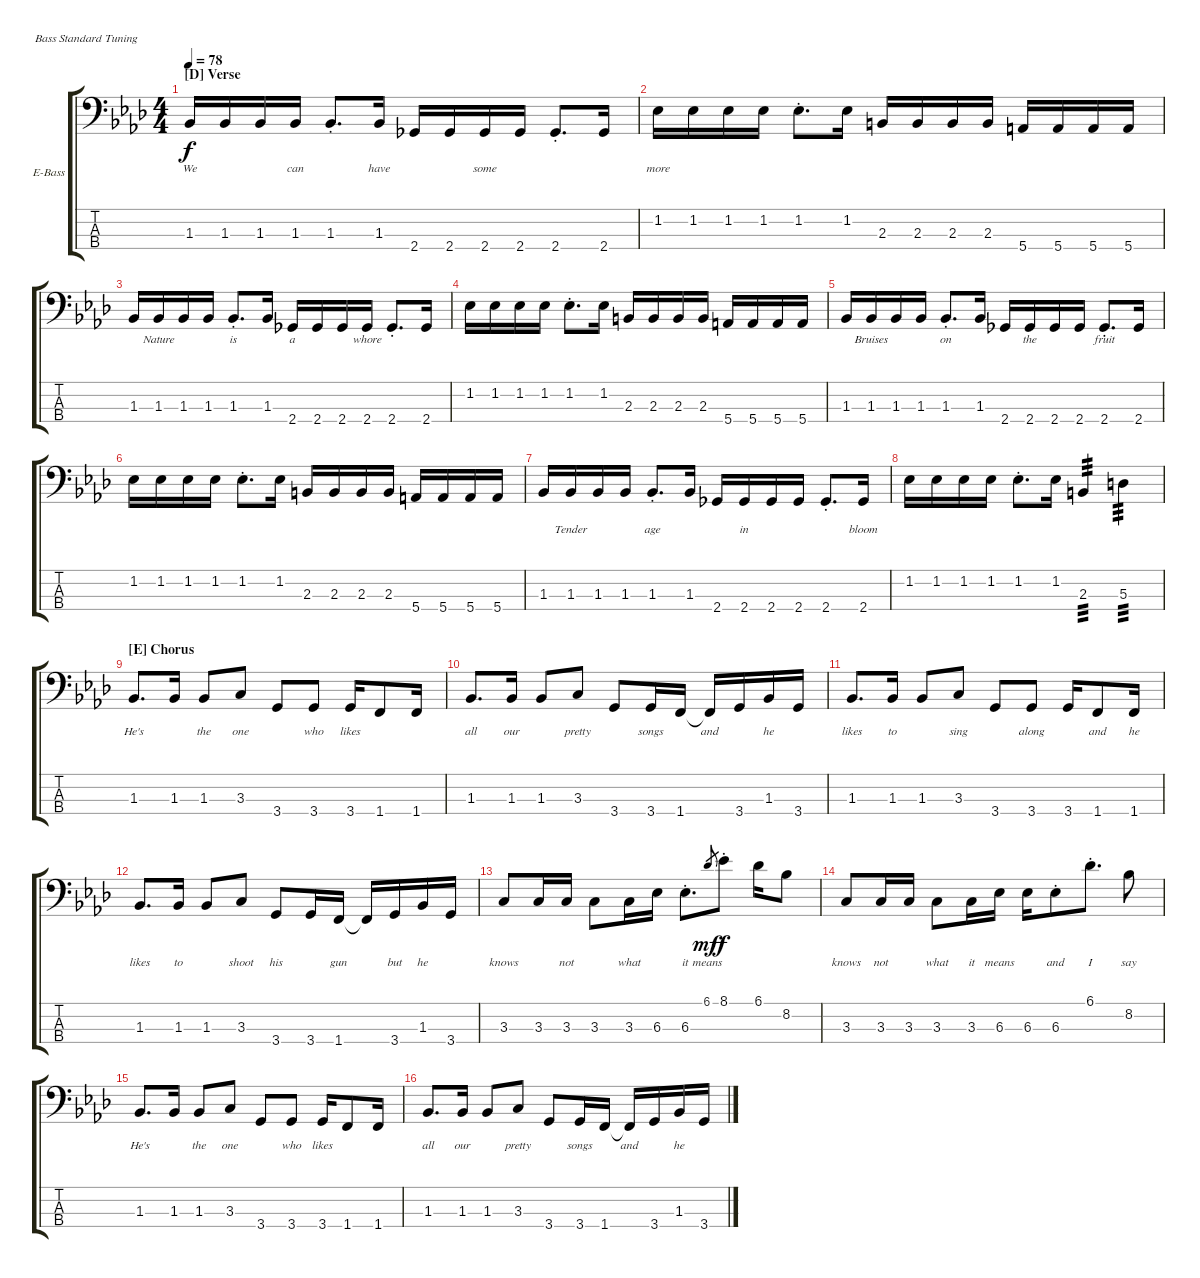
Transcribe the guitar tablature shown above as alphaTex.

\defaultSystemsLayout 4
\bracketExtendMode groupsimilarinstruments
\firstSystemTrackNameOrientation horizontal
\otherSystemsTrackNameOrientation horizontal
\track ("Electric Bass" "E-Bass") {instrument electricbassfinger}
\staff {score tabs}
\tuning (G2 D2 A1 E1)
\ts (4 4)
\section ("D" "Verse")
\tempo 78
\clef f4
\scale
1.07692
\ks ab
1.3.16{lyrics (0 "We") lyrics (1 "") lyrics (2 "") lyrics (3 "") lyrics (4 "") dy f} 1.3.16{lyrics (0 "") lyrics (1 "") lyrics (2 "") lyrics (3 "") lyrics (4 "")} 1.3.16{lyrics (0 "") lyrics (1 "") lyrics (2 "") lyrics (3 "") lyrics (4 "")} 1.3.16{lyrics (0 "can") lyrics (1 "") lyrics (2 "") lyrics (3 "") lyrics (4 "")} 1.3{st}.8{d lyrics (0 "") lyrics (1 "") lyrics (2 "") lyrics (3 "") lyrics (4 "")} 1.3.16{lyrics (0 "have") lyrics (1 "") lyrics (2 "") lyrics (3 "") lyrics (4 "")} 2.4.16{lyrics (0 "") lyrics (1 "") lyrics (2 "") lyrics (3 "") lyrics (4 "")} 2.4.16{lyrics (0 "") lyrics (1 "") lyrics (2 "") lyrics (3 "") lyrics (4 "")} 2.4.16{lyrics (0 "some") lyrics (1 "") lyrics (2 "") lyrics (3 "") lyrics (4 "")} 2.4.16{lyrics (0 "") lyrics (1 "") lyrics (2 "") lyrics (3 "") lyrics (4 "")} 2.4{st}.8{d lyrics (0 "") lyrics (1 "") lyrics (2 "") lyrics (3 "") lyrics (4 "")} 2.4.16{lyrics (0 "") lyrics (1 "") lyrics (2 "") lyrics (3 "") lyrics (4 "")} |
\scale
0.923077 1.2.16{lyrics (0 "more") lyrics (1 "") lyrics (2 "") lyrics (3 "") lyrics (4 "")} 1.2.16{lyrics (0 "") lyrics (1 "") lyrics (2 "") lyrics (3 "") lyrics (4 "")} 1.2.16{lyrics (0 "") lyrics (1 "") lyrics (2 "") lyrics (3 "") lyrics (4 "")} 1.2.16{lyrics (0 "") lyrics (1 "") lyrics (2 "") lyrics (3 "") lyrics (4 "")} 1.2{st}.8{d lyrics (0 "") lyrics (1 "") lyrics (2 "") lyrics (3 "") lyrics (4 "")} 1.2.16{lyrics (0 "") lyrics (1 "") lyrics (2 "") lyrics (3 "") lyrics (4 "")} 2.3.16{lyrics (0 "") lyrics (1 "") lyrics (2 "") lyrics (3 "") lyrics (4 "")} 2.3.16{lyrics (0 "") lyrics (1 "") lyrics (2 "") lyrics (3 "") lyrics (4 "")} 2.3.16{lyrics (0 "") lyrics (1 "") lyrics (2 "") lyrics (3 "") lyrics (4 "")} 2.3.16{lyrics (0 "") lyrics (1 "") lyrics (2 "") lyrics (3 "") lyrics (4 "")} 5.4.16{lyrics (0 "") lyrics (1 "") lyrics (2 "") lyrics (3 "") lyrics (4 "")} 5.4.16{lyrics (0 "") lyrics (1 "") lyrics (2 "") lyrics (3 "") lyrics (4 "")} 5.4.16{lyrics (0 "") lyrics (1 "") lyrics (2 "") lyrics (3 "") lyrics (4 "")} 5.4.16{lyrics (0 "") lyrics (1 "") lyrics (2 "") lyrics (3 "") lyrics (4 "")} |
\scale
1.07692 1.3.16{lyrics (0 "") lyrics (1 "") lyrics (2 "") lyrics (3 "") lyrics (4 "")} 1.3.16{lyrics (0 "Nature") lyrics (1 "") lyrics (2 "") lyrics (3 "") lyrics (4 "")} 1.3.16{lyrics (0 "") lyrics (1 "") lyrics (2 "") lyrics (3 "") lyrics (4 "")} 1.3.16{lyrics (0 "") lyrics (1 "") lyrics (2 "") lyrics (3 "") lyrics (4 "")} 1.3{st}.8{d lyrics (0 "is") lyrics (1 "") lyrics (2 "") lyrics (3 "") lyrics (4 "")} 1.3.16{lyrics (0 "") lyrics (1 "") lyrics (2 "") lyrics (3 "") lyrics (4 "")} 2.4.16{lyrics (0 "a") lyrics (1 "") lyrics (2 "") lyrics (3 "") lyrics (4 "")} 2.4.16{lyrics (0 "") lyrics (1 "") lyrics (2 "") lyrics (3 "") lyrics (4 "")} 2.4.16{lyrics (0 "") lyrics (1 "") lyrics (2 "") lyrics (3 "") lyrics (4 "")} 2.4.16{lyrics (0 "whore") lyrics (1 "") lyrics (2 "") lyrics (3 "") lyrics (4 "")} 2.4{st}.8{d lyrics (0 "") lyrics (1 "") lyrics (2 "") lyrics (3 "") lyrics (4 "")} 2.4.16{lyrics (0 "") lyrics (1 "") lyrics (2 "") lyrics (3 "") lyrics (4 "")} |
\scale
0.923077 1.2.16{lyrics (0 "") lyrics (1 "") lyrics (2 "") lyrics (3 "") lyrics (4 "")} 1.2.16{lyrics (0 "") lyrics (1 "") lyrics (2 "") lyrics (3 "") lyrics (4 "")} 1.2.16{lyrics (0 "") lyrics (1 "") lyrics (2 "") lyrics (3 "") lyrics (4 "")} 1.2.16{lyrics (0 "") lyrics (1 "") lyrics (2 "") lyrics (3 "") lyrics (4 "")} 1.2{st}.8{d lyrics (0 "") lyrics (1 "") lyrics (2 "") lyrics (3 "") lyrics (4 "")} 1.2.16{lyrics (0 "") lyrics (1 "") lyrics (2 "") lyrics (3 "") lyrics (4 "")} 2.3.16{lyrics (0 "") lyrics (1 "") lyrics (2 "") lyrics (3 "") lyrics (4 "")} 2.3.16{lyrics (0 "") lyrics (1 "") lyrics (2 "") lyrics (3 "") lyrics (4 "")} 2.3.16{lyrics (0 "") lyrics (1 "") lyrics (2 "") lyrics (3 "") lyrics (4 "")} 2.3.16{lyrics (0 "") lyrics (1 "") lyrics (2 "") lyrics (3 "") lyrics (4 "")} 5.4.16{lyrics (0 "") lyrics (1 "") lyrics (2 "") lyrics (3 "") lyrics (4 "")} 5.4.16{lyrics (0 "") lyrics (1 "") lyrics (2 "") lyrics (3 "") lyrics (4 "")} 5.4.16{lyrics (0 "") lyrics (1 "") lyrics (2 "") lyrics (3 "") lyrics (4 "")} 5.4.16{lyrics (0 "") lyrics (1 "") lyrics (2 "") lyrics (3 "") lyrics (4 "")} |
\scale
1.07692 1.3.16{lyrics (0 "") lyrics (1 "") lyrics (2 "") lyrics (3 "") lyrics (4 "")} 1.3.16{lyrics (0 "Bruises") lyrics (1 "") lyrics (2 "") lyrics (3 "") lyrics (4 "")} 1.3.16{lyrics (0 "") lyrics (1 "") lyrics (2 "") lyrics (3 "") lyrics (4 "")} 1.3.16{lyrics (0 "") lyrics (1 "") lyrics (2 "") lyrics (3 "") lyrics (4 "")} 1.3{st}.8{d lyrics (0 "on") lyrics (1 "") lyrics (2 "") lyrics (3 "") lyrics (4 "")} 1.3.16{lyrics (0 "") lyrics (1 "") lyrics (2 "") lyrics (3 "") lyrics (4 "")} 2.4.16{lyrics (0 "") lyrics (1 "") lyrics (2 "") lyrics (3 "") lyrics (4 "")} 2.4.16{lyrics (0 "the") lyrics (1 "") lyrics (2 "") lyrics (3 "") lyrics (4 "")} 2.4.16{lyrics (0 "") lyrics (1 "") lyrics (2 "") lyrics (3 "") lyrics (4 "")} 2.4.16{lyrics (0 "") lyrics (1 "") lyrics (2 "") lyrics (3 "") lyrics (4 "")} 2.4{st}.8{d lyrics (0 "fruit") lyrics (1 "") lyrics (2 "") lyrics (3 "") lyrics (4 "")} 2.4.16{lyrics (0 "") lyrics (1 "") lyrics (2 "") lyrics (3 "") lyrics (4 "")} |
\scale
0.923077 1.2.16{lyrics (0 "") lyrics (1 "") lyrics (2 "") lyrics (3 "") lyrics (4 "")} 1.2.16{lyrics (0 "") lyrics (1 "") lyrics (2 "") lyrics (3 "") lyrics (4 "")} 1.2.16{lyrics (0 "") lyrics (1 "") lyrics (2 "") lyrics (3 "") lyrics (4 "")} 1.2.16{lyrics (0 "") lyrics (1 "") lyrics (2 "") lyrics (3 "") lyrics (4 "")} 1.2{st}.8{d lyrics (0 "") lyrics (1 "") lyrics (2 "") lyrics (3 "") lyrics (4 "")} 1.2.16{lyrics (0 "") lyrics (1 "") lyrics (2 "") lyrics (3 "") lyrics (4 "")} 2.3.16{lyrics (0 "") lyrics (1 "") lyrics (2 "") lyrics (3 "") lyrics (4 "")} 2.3.16{lyrics (0 "") lyrics (1 "") lyrics (2 "") lyrics (3 "") lyrics (4 "")} 2.3.16{lyrics (0 "") lyrics (1 "") lyrics (2 "") lyrics (3 "") lyrics (4 "")} 2.3.16{lyrics (0 "") lyrics (1 "") lyrics (2 "") lyrics (3 "") lyrics (4 "")} 5.4.16{lyrics (0 "") lyrics (1 "") lyrics (2 "") lyrics (3 "") lyrics (4 "")} 5.4.16{lyrics (0 "") lyrics (1 "") lyrics (2 "") lyrics (3 "") lyrics (4 "")} 5.4.16{lyrics (0 "") lyrics (1 "") lyrics (2 "") lyrics (3 "") lyrics (4 "")} 5.4.16{lyrics (0 "") lyrics (1 "") lyrics (2 "") lyrics (3 "") lyrics (4 "")} |
\scale
1.07692 1.3.16{lyrics (0 "") lyrics (1 "") lyrics (2 "") lyrics (3 "") lyrics (4 "")} 1.3.16{lyrics (0 "Tender") lyrics (1 "") lyrics (2 "") lyrics (3 "") lyrics (4 "")} 1.3.16{lyrics (0 "") lyrics (1 "") lyrics (2 "") lyrics (3 "") lyrics (4 "")} 1.3.16{lyrics (0 "") lyrics (1 "") lyrics (2 "") lyrics (3 "") lyrics (4 "")} 1.3{st}.8{d lyrics (0 "age") lyrics (1 "") lyrics (2 "") lyrics (3 "") lyrics (4 "")} 1.3.16{lyrics (0 "") lyrics (1 "") lyrics (2 "") lyrics (3 "") lyrics (4 "")} 2.4.16{lyrics (0 "") lyrics (1 "") lyrics (2 "") lyrics (3 "") lyrics (4 "")} 2.4.16{lyrics (0 "in") lyrics (1 "") lyrics (2 "") lyrics (3 "") lyrics (4 "")} 2.4.16{lyrics (0 "") lyrics (1 "") lyrics (2 "") lyrics (3 "") lyrics (4 "")} 2.4.16{lyrics (0 "") lyrics (1 "") lyrics (2 "") lyrics (3 "") lyrics (4 "")} 2.4{st}.8{d lyrics (0 "") lyrics (1 "") lyrics (2 "") lyrics (3 "") lyrics (4 "")} 2.4.16{lyrics (0 "bloom") lyrics (1 "") lyrics (2 "") lyrics (3 "") lyrics (4 "")} |
\scale
0.923077 1.2.16{lyrics (0 "") lyrics (1 "") lyrics (2 "") lyrics (3 "") lyrics (4 "")} 1.2.16{lyrics (0 "") lyrics (1 "") lyrics (2 "") lyrics (3 "") lyrics (4 "")} 1.2.16{lyrics (0 "") lyrics (1 "") lyrics (2 "") lyrics (3 "") lyrics (4 "")} 1.2.16{lyrics (0 "") lyrics (1 "") lyrics (2 "") lyrics (3 "") lyrics (4 "")} 1.2{st}.8{d lyrics (0 "") lyrics (1 "") lyrics (2 "") lyrics (3 "") lyrics (4 "")} 1.2.16{lyrics (0 "") lyrics (1 "") lyrics (2 "") lyrics (3 "") lyrics (4 "")} 2.3.4{lyrics (0 "") lyrics (1 "") lyrics (2 "") lyrics (3 "") lyrics (4 "") tp 3} 5.3.4{lyrics (0 "") lyrics (1 "") lyrics (2 "") lyrics (3 "") lyrics (4 "") tp 3} |
\section ("E" "Chorus")
\scale
1.07692 1.3.8{d lyrics (0 "He's") lyrics (1 "") lyrics (2 "") lyrics (3 "") lyrics (4 "")} 1.3.16{lyrics (0 "") lyrics (1 "") lyrics (2 "") lyrics (3 "") lyrics (4 "")} 1.3.8{lyrics (0 "the") lyrics (1 "") lyrics (2 "") lyrics (3 "") lyrics (4 "")} 3.3.8{lyrics (0 "one") lyrics (1 "") lyrics (2 "") lyrics (3 "") lyrics (4 "")} 3.4.8{lyrics (0 "") lyrics (1 "") lyrics (2 "") lyrics (3 "") lyrics (4 "")} 3.4.8{lyrics (0 "who") lyrics (1 "") lyrics (2 "") lyrics (3 "") lyrics (4 "")} 3.4.16{lyrics (0 "likes") lyrics (1 "") lyrics (2 "") lyrics (3 "") lyrics (4 "")} 1.4.8{lyrics (0 "") lyrics (1 "") lyrics (2 "") lyrics (3 "") lyrics (4 "")} 1.4.16{lyrics (0 "") lyrics (1 "") lyrics (2 "") lyrics (3 "") lyrics (4 "")} |
\scale
0.923077 1.3.8{d lyrics (0 "all") lyrics (1 "") lyrics (2 "") lyrics (3 "") lyrics (4 "")} 1.3.16{lyrics (0 "our") lyrics (1 "") lyrics (2 "") lyrics (3 "") lyrics (4 "")} 1.3.8{lyrics (0 "") lyrics (1 "") lyrics (2 "") lyrics (3 "") lyrics (4 "")} 3.3.8{lyrics (0 "pretty") lyrics (1 "") lyrics (2 "") lyrics (3 "") lyrics (4 "")} 3.4.8{lyrics (0 "") lyrics (1 "") lyrics (2 "") lyrics (3 "") lyrics (4 "")} 3.4.16{lyrics (0 "songs") lyrics (1 "") lyrics (2 "") lyrics (3 "") lyrics (4 "")} 1.4.16{lyrics (0 "") lyrics (1 "") lyrics (2 "") lyrics (3 "") lyrics (4 "")} 1.4{t}.16{lyrics (0 "and") lyrics (1 "") lyrics (2 "") lyrics (3 "") lyrics (4 "")} 3.4.16{lyrics (0 "") lyrics (1 "") lyrics (2 "") lyrics (3 "") lyrics (4 "")} 1.3.16{lyrics (0 "he") lyrics (1 "") lyrics (2 "") lyrics (3 "") lyrics (4 "")} 3.4.16{lyrics (0 "") lyrics (1 "") lyrics (2 "") lyrics (3 "") lyrics (4 "")} |
\scale
1.07692 1.3.8{d lyrics (0 "likes") lyrics (1 "") lyrics (2 "") lyrics (3 "") lyrics (4 "")} 1.3.16{lyrics (0 "to") lyrics (1 "") lyrics (2 "") lyrics (3 "") lyrics (4 "")} 1.3.8{lyrics (0 "") lyrics (1 "") lyrics (2 "") lyrics (3 "") lyrics (4 "")} 3.3.8{lyrics (0 "sing") lyrics (1 "") lyrics (2 "") lyrics (3 "") lyrics (4 "")} 3.4.8{lyrics (0 "") lyrics (1 "") lyrics (2 "") lyrics (3 "") lyrics (4 "")} 3.4.8{lyrics (0 "along") lyrics (1 "") lyrics (2 "") lyrics (3 "") lyrics (4 "")} 3.4.16{lyrics (0 "") lyrics (1 "") lyrics (2 "") lyrics (3 "") lyrics (4 "")} 1.4.8{lyrics (0 "and") lyrics (1 "") lyrics (2 "") lyrics (3 "") lyrics (4 "")} 1.4.16{lyrics (0 "he") lyrics (1 "") lyrics (2 "") lyrics (3 "") lyrics (4 "")} |
\scale
0.923077 1.3.8{d lyrics (0 "likes") lyrics (1 "") lyrics (2 "") lyrics (3 "") lyrics (4 "")} 1.3.16{lyrics (0 "to") lyrics (1 "") lyrics (2 "") lyrics (3 "") lyrics (4 "")} 1.3.8{lyrics (0 "") lyrics (1 "") lyrics (2 "") lyrics (3 "") lyrics (4 "")} 3.3.8{lyrics (0 "shoot") lyrics (1 "") lyrics (2 "") lyrics (3 "") lyrics (4 "")} 3.4.8{lyrics (0 "his") lyrics (1 "") lyrics (2 "") lyrics (3 "") lyrics (4 "")} 3.4.16{lyrics (0 "") lyrics (1 "") lyrics (2 "") lyrics (3 "") lyrics (4 "")} 1.4.16{lyrics (0 "gun") lyrics (1 "") lyrics (2 "") lyrics (3 "") lyrics (4 "")} 1.4{t}.16{lyrics (0 "") lyrics (1 "") lyrics (2 "") lyrics (3 "") lyrics (4 "")} 3.4.16{lyrics (0 "but") lyrics (1 "") lyrics (2 "") lyrics (3 "") lyrics (4 "")} 1.3.16{lyrics (0 "he") lyrics (1 "") lyrics (2 "") lyrics (3 "") lyrics (4 "")} 3.4.16{lyrics (0 "") lyrics (1 "") lyrics (2 "") lyrics (3 "") lyrics (4 "")} |
\scale
1.07692 3.3.8{lyrics (0 "knows") lyrics (1 "") lyrics (2 "") lyrics (3 "") lyrics (4 "")} 3.3.16{lyrics (0 "") lyrics (1 "") lyrics (2 "") lyrics (3 "") lyrics (4 "")} 3.3.16{lyrics (0 "not") lyrics (1 "") lyrics (2 "") lyrics (3 "") lyrics (4 "")} 3.3.8{lyrics (0 "") lyrics (1 "") lyrics (2 "") lyrics (3 "") lyrics (4 "")} 3.3.16{lyrics (0 "what") lyrics (1 "") lyrics (2 "") lyrics (3 "") lyrics (4 "")} 6.3.16{lyrics (0 "") lyrics (1 "") lyrics (2 "") lyrics (3 "") lyrics (4 "")} 6.3{st}.8{d lyrics (0 "it") lyrics (1 "") lyrics (2 "") lyrics (3 "") lyrics (4 "")} 6.1.8{lyrics (0 "means") lyrics (1 "") lyrics (2 "") lyrics (3 "") lyrics (4 "") gr dy mf} 8.1{st}.8{lyrics (0 "") lyrics (1 "") lyrics (2 "") lyrics (3 "") lyrics (4 "") dy f} 6.1.16{lyrics (0 "") lyrics (1 "") lyrics (2 "") lyrics (3 "") lyrics (4 "")} 8.2.8{lyrics (0 "") lyrics (1 "") lyrics (2 "") lyrics (3 "") lyrics (4 "")} |
\scale
0.923077 3.3.8{lyrics (0 "knows") lyrics (1 "") lyrics (2 "") lyrics (3 "") lyrics (4 "")} 3.3.16{lyrics (0 "not") lyrics (1 "") lyrics (2 "") lyrics (3 "") lyrics (4 "")} 3.3.16{lyrics (0 "") lyrics (1 "") lyrics (2 "") lyrics (3 "") lyrics (4 "")} 3.3.8{lyrics (0 "what") lyrics (1 "") lyrics (2 "") lyrics (3 "") lyrics (4 "")} 3.3.16{lyrics (0 "it") lyrics (1 "") lyrics (2 "") lyrics (3 "") lyrics (4 "")} 6.3.16{lyrics (0 "means") lyrics (1 "") lyrics (2 "") lyrics (3 "") lyrics (4 "")} 6.3.16{lyrics (0 "") lyrics (1 "") lyrics (2 "") lyrics (3 "") lyrics (4 "")} 6.3{st}.8{lyrics (0 "and") lyrics (1 "") lyrics (2 "") lyrics (3 "") lyrics (4 "")} 6.1{st}.8{d lyrics (0 "I") lyrics (1 "") lyrics (2 "") lyrics (3 "") lyrics (4 "")} 8.2.8{lyrics (0 "say") lyrics (1 "") lyrics (2 "") lyrics (3 "") lyrics (4 "")} |
\scale
1.07692 1.3.8{d lyrics (0 "He's") lyrics (1 "") lyrics (2 "") lyrics (3 "") lyrics (4 "")} 1.3.16{lyrics (0 "") lyrics (1 "") lyrics (2 "") lyrics (3 "") lyrics (4 "")} 1.3.8{lyrics (0 "the") lyrics (1 "") lyrics (2 "") lyrics (3 "") lyrics (4 "")} 3.3.8{lyrics (0 "one") lyrics (1 "") lyrics (2 "") lyrics (3 "") lyrics (4 "")} 3.4.8{lyrics (0 "") lyrics (1 "") lyrics (2 "") lyrics (3 "") lyrics (4 "")} 3.4.8{lyrics (0 "who") lyrics (1 "") lyrics (2 "") lyrics (3 "") lyrics (4 "")} 3.4.16{lyrics (0 "likes") lyrics (1 "") lyrics (2 "") lyrics (3 "") lyrics (4 "")} 1.4.8{lyrics (0 "") lyrics (1 "") lyrics (2 "") lyrics (3 "") lyrics (4 "")} 1.4.16{lyrics (0 "") lyrics (1 "") lyrics (2 "") lyrics (3 "") lyrics (4 "")} |
\scale
0.923077 1.3.8{d lyrics (0 "all") lyrics (1 "") lyrics (2 "") lyrics (3 "") lyrics (4 "")} 1.3.16{lyrics (0 "our") lyrics (1 "") lyrics (2 "") lyrics (3 "") lyrics (4 "")} 1.3.8{lyrics (0 "") lyrics (1 "") lyrics (2 "") lyrics (3 "") lyrics (4 "")} 3.3.8{lyrics (0 "pretty") lyrics (1 "") lyrics (2 "") lyrics (3 "") lyrics (4 "")} 3.4.8{lyrics (0 "") lyrics (1 "") lyrics (2 "") lyrics (3 "") lyrics (4 "")} 3.4.16{lyrics (0 "songs") lyrics (1 "") lyrics (2 "") lyrics (3 "") lyrics (4 "")} 1.4.16{lyrics (0 "") lyrics (1 "") lyrics (2 "") lyrics (3 "") lyrics (4 "")} 1.4{t}.16{lyrics (0 "and") lyrics (1 "") lyrics (2 "") lyrics (3 "") lyrics (4 "")} 3.4.16{lyrics (0 "") lyrics (1 "") lyrics (2 "") lyrics (3 "") lyrics (4 "")} 1.3.16{lyrics (0 "he") lyrics (1 "") lyrics (2 "") lyrics (3 "") lyrics (4 "")} 3.4.16{lyrics (0 "") lyrics (1 "") lyrics (2 "") lyrics (3 "") lyrics (4 "")}
